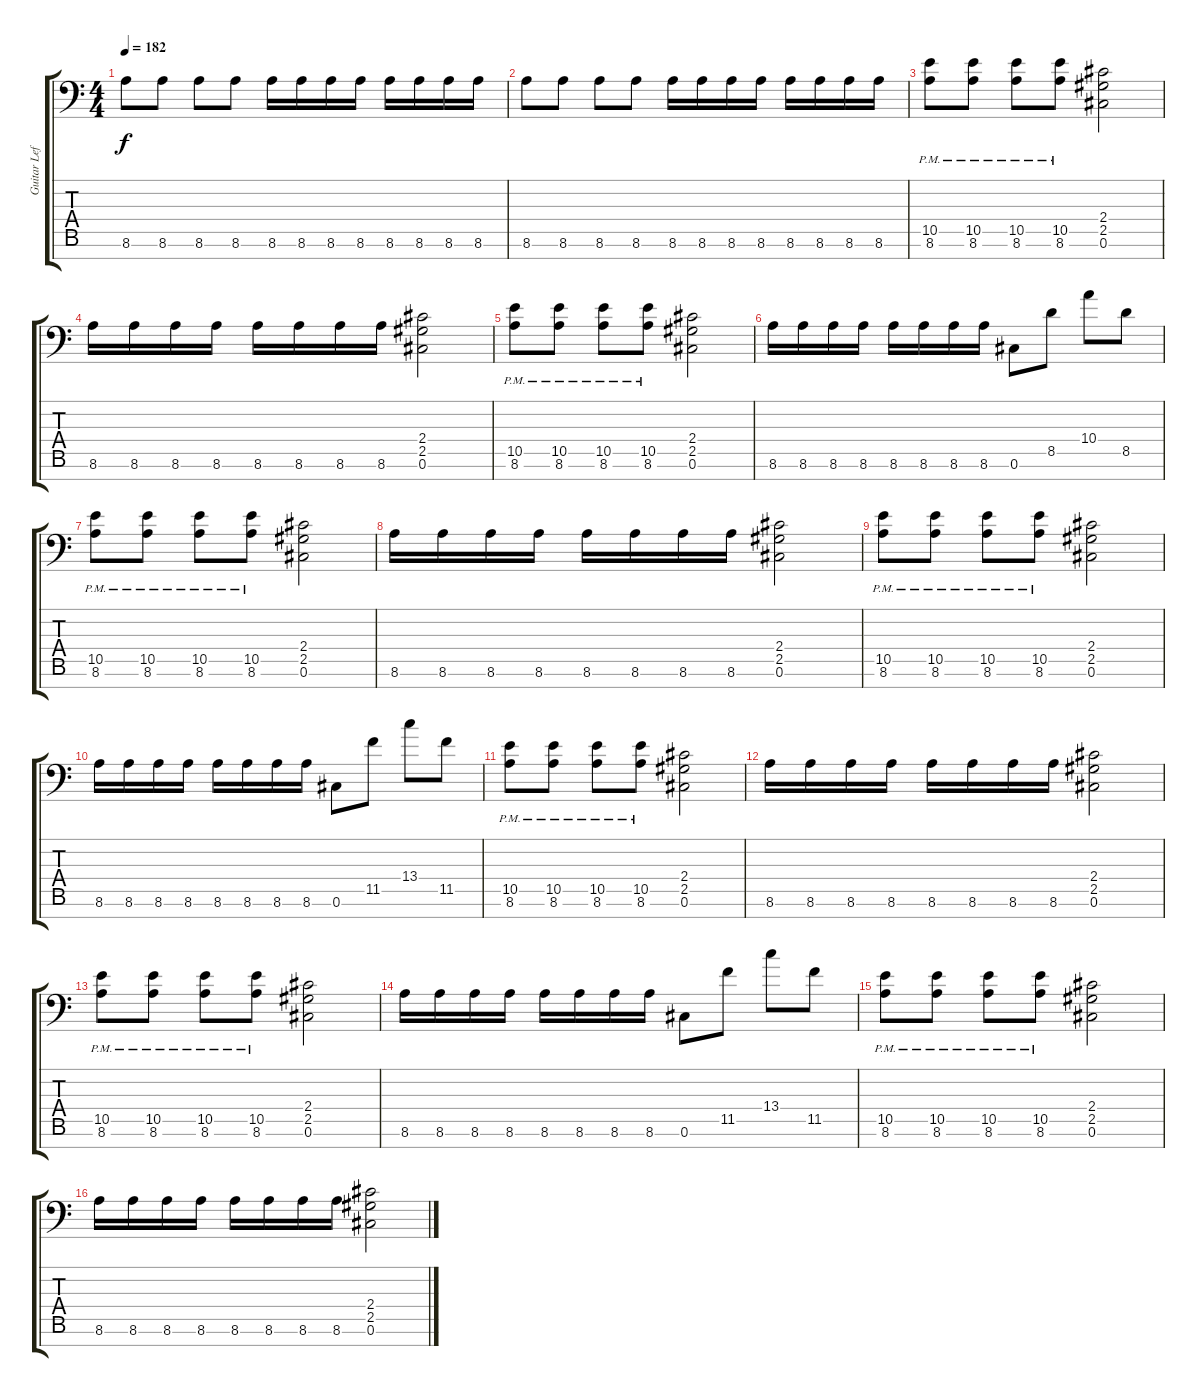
\track ("Guitar Left" "Guitar Lef") {instrument distortionguitar}
\staff {score tabs}
\tuning (Db4 Ab3 E3 B2 Gb2 Db2 A1) {hide}
\ts (4 4)
\tempo 182
\clef f4
\ks c
8.6.8{dy f} 8.6.8 8.6.8 8.6.8 8.6.16 8.6.16 8.6.16 8.6.16 8.6.16 8.6.16 8.6.16 8.6.16 |
8.6.8 8.6.8 8.6.8 8.6.8 8.6.16 8.6.16 8.6.16 8.6.16 8.6.16 8.6.16 8.6.16 8.6.16 |
(10.5{pm} 8.6{pm}).8 (10.5{pm} 8.6{pm}).8 (10.5{pm} 8.6{pm}).8 (10.5{pm} 8.6{pm}).8 (2.4 2.5 0.6).2 |
8.6.16 8.6.16 8.6.16 8.6.16 8.6.16 8.6.16 8.6.16 8.6.16 (2.4 2.5 0.6).2 |
(10.5{pm} 8.6{pm}).8 (10.5{pm} 8.6{pm}).8 (10.5{pm} 8.6{pm}).8 (10.5{pm} 8.6{pm}).8 (2.4 2.5 0.6).2 |
8.6.16 8.6.16 8.6.16 8.6.16 8.6.16 8.6.16 8.6.16 8.6.16 0.6.8 8.5.8 10.4.8 8.5.8 |
(10.5{pm} 8.6{pm}).8 (10.5{pm} 8.6{pm}).8 (10.5{pm} 8.6{pm}).8 (10.5{pm} 8.6{pm}).8 (2.4 2.5 0.6).2 |
8.6.16 8.6.16 8.6.16 8.6.16 8.6.16 8.6.16 8.6.16 8.6.16 (2.4 2.5 0.6).2 |
(10.5{pm} 8.6{pm}).8 (10.5{pm} 8.6{pm}).8 (10.5{pm} 8.6{pm}).8 (10.5{pm} 8.6{pm}).8 (2.4 2.5 0.6).2 |
8.6.16 8.6.16 8.6.16 8.6.16 8.6.16 8.6.16 8.6.16 8.6.16 0.6.8 11.5.8 13.4.8 11.5.8 |
(10.5{pm} 8.6{pm}).8 (10.5{pm} 8.6{pm}).8 (10.5{pm} 8.6{pm}).8 (10.5{pm} 8.6{pm}).8 (2.4 2.5 0.6).2 |
8.6.16 8.6.16 8.6.16 8.6.16 8.6.16 8.6.16 8.6.16 8.6.16 (2.4 2.5 0.6).2 |
(10.5{pm} 8.6{pm}).8 (10.5{pm} 8.6{pm}).8 (10.5{pm} 8.6{pm}).8 (10.5{pm} 8.6{pm}).8 (2.4 2.5 0.6).2 |
8.6.16 8.6.16 8.6.16 8.6.16 8.6.16 8.6.16 8.6.16 8.6.16 0.6.8 11.5.8 13.4.8 11.5.8 |
(10.5{pm} 8.6{pm}).8 (10.5{pm} 8.6{pm}).8 (10.5{pm} 8.6{pm}).8 (10.5{pm} 8.6{pm}).8 (2.4 2.5 0.6).2 |
8.6.16 8.6.16 8.6.16 8.6.16 8.6.16 8.6.16 8.6.16 8.6.16 (2.4 2.5 0.6).2
